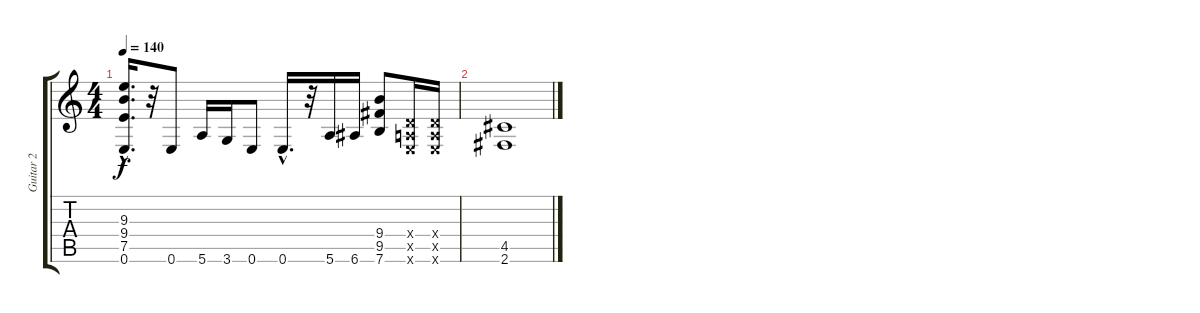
\track ("Guitar 2" "Guitar 2") {instrument overdrivenguitar}
\staff {score tabs}
\tuning (E4 B3 G3 D3 A2 E2) {hide}
\ts (4 4)
\tempo 140
\clef g2
\ks c
(9.3{hac} 9.4{hac} 7.5{hac} 0.6{hac}).16{d dy f volume 0} r.32 0.6.8 5.6.16 3.6.16 0.6.8 0.6{hac}.16{d} r.32 5.6.16 6.6.16 (9.4 9.5 7.6).8 (0.4{x} 0.5{x} 0.6{x}).16 (0.4{x} 0.5{x} 0.6{x}).16 |
(4.5 2.6).1
